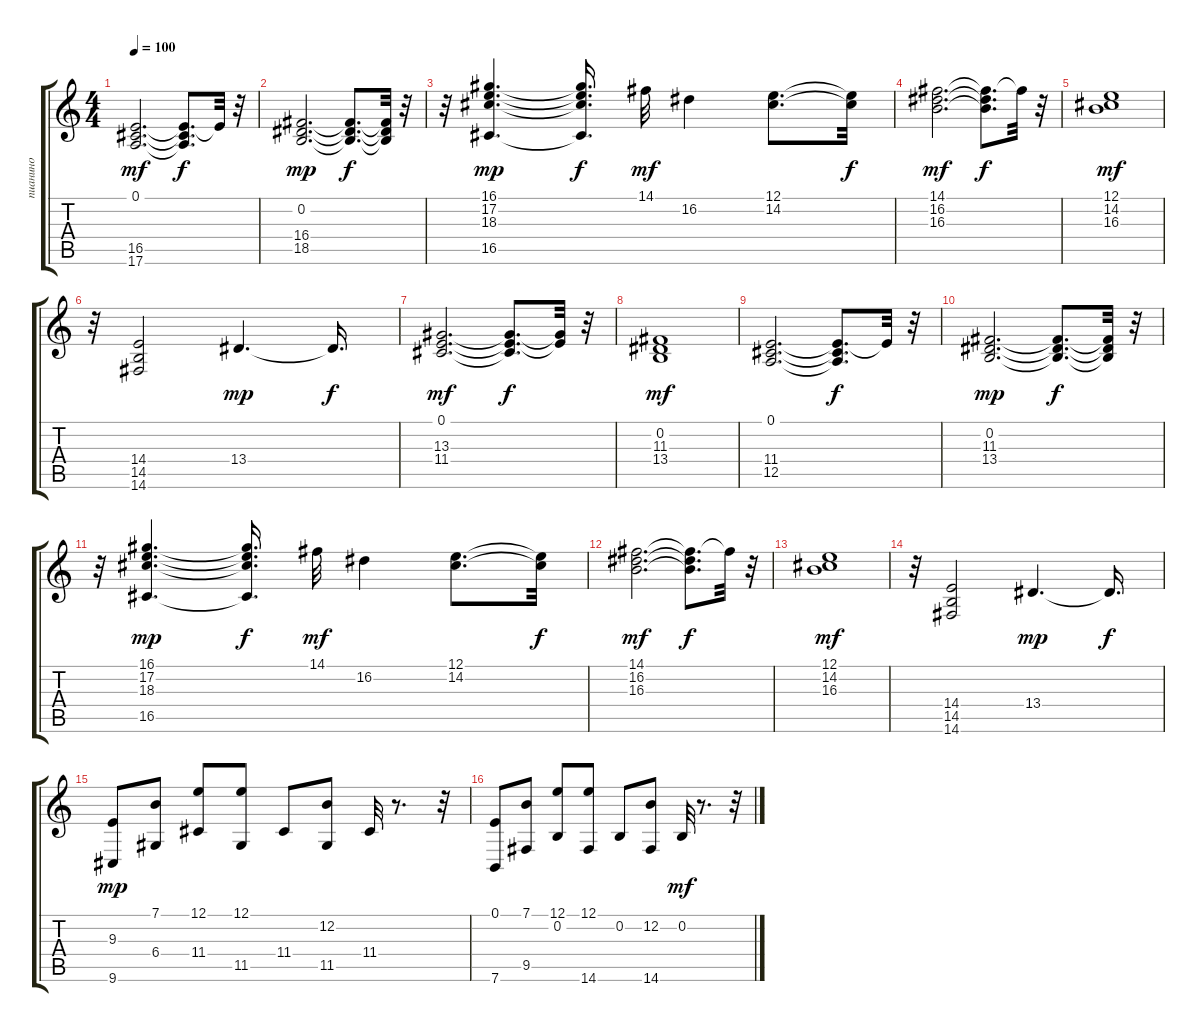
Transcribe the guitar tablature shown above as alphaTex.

\track ("пианино" "пианино") {instrument electricgrandpiano}
\staff {score tabs}
\tuning (E4 B3 G3 D3 A2 E2) {hide}
\ts (4 4)
\tempo 100
\clef g2
\ks c
(0.1 16.5 17.6).2{d dy mf} (0.1{t} 16.5{t} 17.6{t}).8{d dy f} 0.1{t}.32 r.32 |
(0.2 16.4 18.5).2{d dy mp} (0.2{t} 16.4{t} 18.5{t}).8{d dy f} (0.2{t} 16.4{t} 18.5{t}).32 r.32 |
r.32 (16.1 17.2 18.3 16.5).4{d dy mp} (16.1{t} 17.2{t} 18.3{t} 16.5{t}).16{d dy f} 14.1.32{dy mf} 16.2.4 (12.1 14.2).8{d} (12.1{t} 14.2{t}).32{dy f} |
(14.1 16.2 16.3).2{d dy mf} (14.1{t} 16.2{t} 16.3{t}).8{d dy f} 14.1{t}.32 r.32 |
(12.1 14.2 16.3).1{dy mf} |
r.32 (14.4 14.5 14.6).2 13.4.4{d dy mp} 13.4{t}.16{d dy f} |
(0.1 13.3 11.4).2{d dy mf} (0.1{t} 13.3{t} 11.4{t}).8{d dy f} (0.1{t} 13.3{t}).32 r.32 |
(0.2 11.3 13.4).1{dy mf} |
(0.1 11.4 12.5).2{d} (0.1{t} 11.4{t} 12.5{t}).8{d dy f} 0.1{t}.32 r.32 |
(0.2 11.3 13.4).2{d dy mp} (0.2{t} 11.3{t} 13.4{t}).8{d dy f} (0.2{t} 11.3{t} 13.4{t}).32 r.32 |
r.32 (16.1 17.2 18.3 16.5).4{d dy mp} (16.1{t} 17.2{t} 18.3{t} 16.5{t}).16{d dy f} 14.1.32{dy mf} 16.2.4 (12.1 14.2).8{d} (12.1{t} 14.2{t}).32{dy f} |
(14.1 16.2 16.3).2{d dy mf} (14.1{t} 16.2{t} 16.3{t}).8{d dy f} 14.1{t}.32 r.32 |
(12.1 14.2 16.3).1{dy mf} |
r.32 (14.4 14.5 14.6).2 13.4.4{d dy mp} 13.4{t}.16{d dy f} |
(9.3 9.6).8{dy mp} (7.1 6.4).8 (12.1 11.4).8 (12.1 11.5).8 11.4.8 (12.2 11.5).8 11.4.32 r.8{d} r.32 |
(0.1 7.6).8 (7.1 9.5).8 (12.1 0.2).8 (12.1 14.6).8 0.2.8 (12.2 14.6).8 0.2.32{dy mf} r.8{d} r.32
